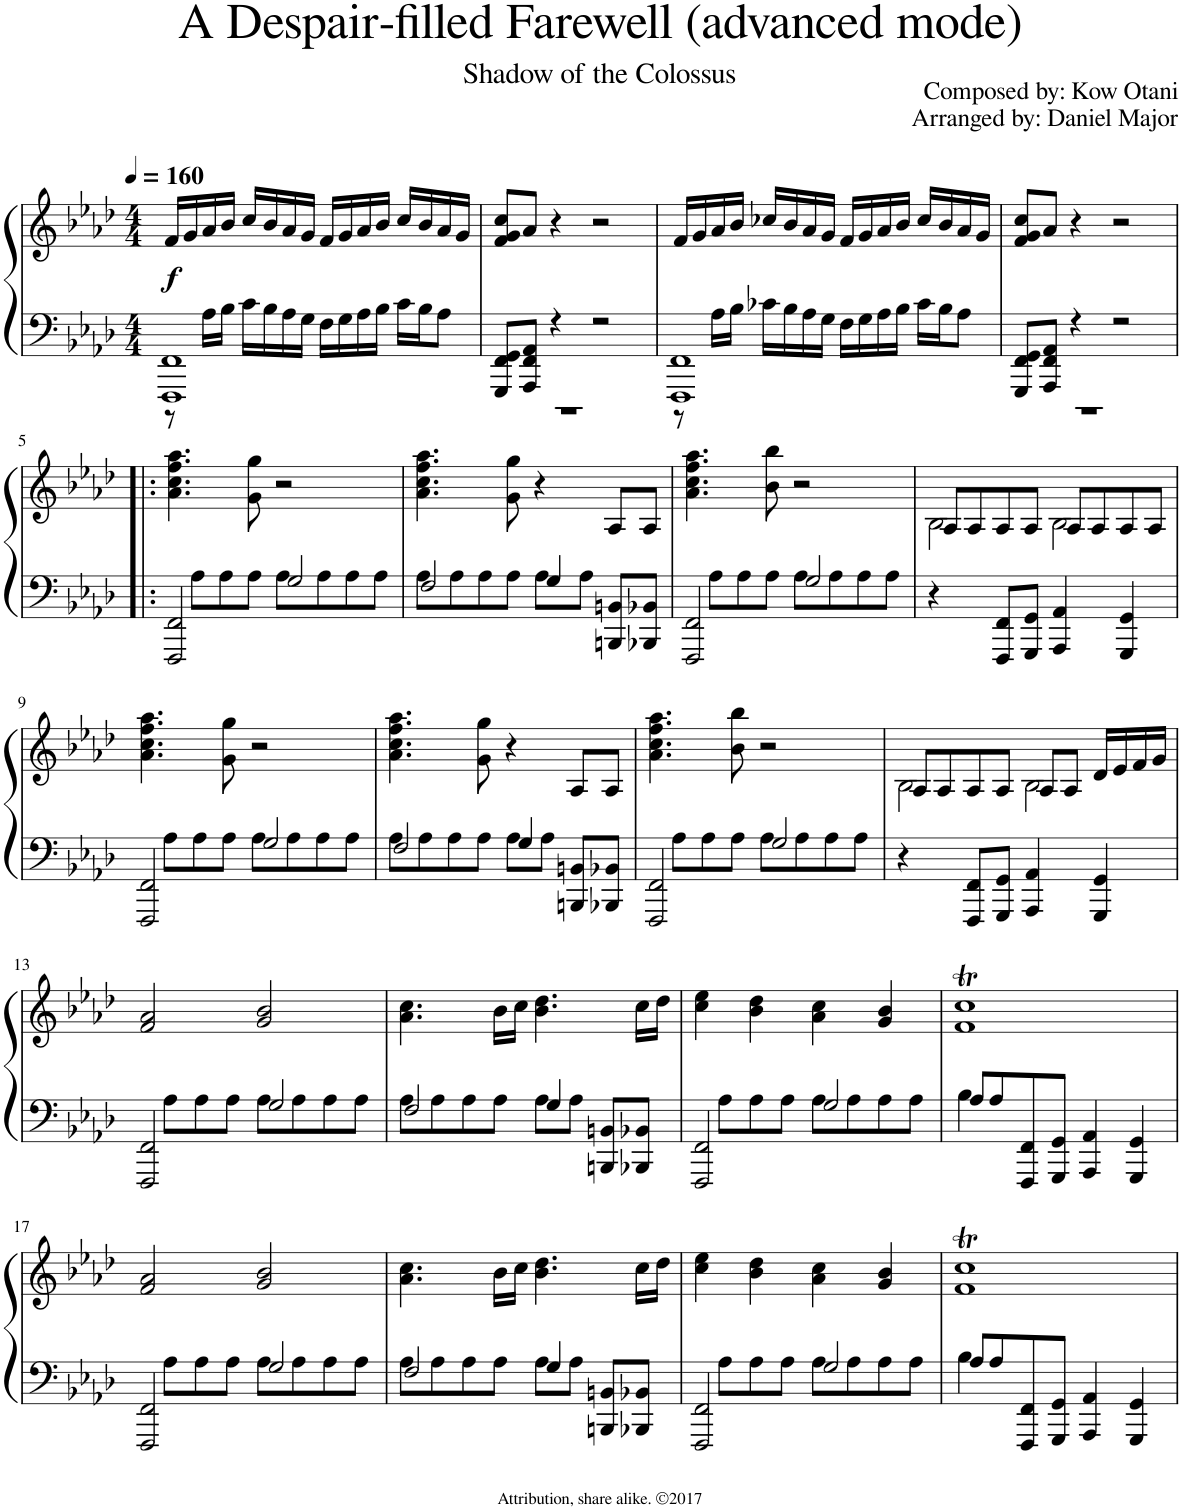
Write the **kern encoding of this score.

**kern	**kern	**dynam
*part1	*part1	*part1
*staff2	*staff1	*staff1/2
*I"Piano	*	*
*I'Pno.	*	*
*clefF4	*clefG2	*
*k[b-e-a-d-]	*k[b-e-a-d-]	*
*M4/4	*M4/4	*
*MM160	*MM160	*
=1	=1	=1
*^	*	*
!	!	!	!LO:DY:b
1FFF 1FF	8r	16f/LL	f
.	.	16g/	.
.	16A-\LL	16a-/	.
.	16B-\JJ	16b-/JJ	.
.	16c\LL	16cc/LL	.
.	16B-\	16b-/	.
.	16A-\	16a-/	.
.	16G\JJ	16g/JJ	.
.	16F\LL	16f/LL	.
.	16G\	16g/	.
.	16A-\	16a-/	.
.	16B-\JJ	16b-/JJ	.
.	16c\LL	16cc/LL	.
.	16B-\J	16b-/	.
.	8A-\J	16a-/	.
.	.	16g/JJ	.
=2	=2	=2	=2
8GGG/ 8FF/ 8GG/L	1r	8f/ 8g/ 8cc/L	.
8AAA-/ 8FF/ 8AA-/J	.	8a-/J	.
4r	.	4r	.
2r	.	2r	.
=3	=3	=3	=3
1FFF 1FF	8r	16f/LL	.
.	.	16g/	.
.	16A-\LL	16a-/	.
.	16B-\JJ	16b-/JJ	.
.	16c-X\LL	16cc-X/LL	.
.	16B-\	16b-/	.
.	16A-\	16a-/	.
.	16G\JJ	16g/JJ	.
.	16F\LL	16f/LL	.
.	16G\	16g/	.
.	16A-\	16a-/	.
.	16B-\JJ	16b-/JJ	.
.	16c-\LL	16cc-/LL	.
.	16B-\J	16b-/	.
.	8A-\J	16a-/	.
.	.	16g/JJ	.
=4	=4	=4	=4
8GGG/ 8FF/ 8GG/L	1r	8f/ 8g/ 8cc/L	.
8AAA-/ 8FF/ 8AA-/J	.	8a-/J	.
4r	.	4r	.
2r	.	2r	.
!!LO:LB:g=z
=5!|:	=5!|:	=5!|:	=5!|:
2FFF/ 2FF/	8ryy	4.a-\ 4.cc\ 4.ff\ 4.aa-\	.
.	8A-\L	.	.
.	8A-\	.	.
.	8A-\J	8g\ 8gg\	.
2G/	8A-\L	2r	.
.	8A-\	.	.
.	8A-\	.	.
.	8A-\J	.	.
=6	=6	=6	=6
2F/	8A-\L	4.a-\ 4.cc\ 4.ff\ 4.aa-\	.
.	8A-\	.	.
.	8A-\	.	.
.	8A-\J	8g\ 8gg\	.
4G/	8A-\L	4r	.
.	8A-\J	.	.
8BBBn/ 8BBn/L	8ryy	8A-/L	.
8BBB-X/ 8BB-X/J	8ryy	8A-/J	.
=7	=7	=7	=7
2FFF/ 2FF/	8ryy	4.a-\ 4.cc\ 4.ff\ 4.aa-\	.
.	8A-\L	.	.
.	8A-\	.	.
.	8A-\J	8b-\ 8bb-\	.
2G/	8A-\L	2r	.
.	8A-\	.	.
.	8A-\	.	.
.	8A-\J	.	.
*v	*v	*	*
=8	=8	=8
*	*^	*
4r	8A-/L	2B-\	.
.	8A-/	.	.
8FFF/ 8FF/L	8A-/	.	.
8GGG/ 8GG/J	8A-/J	.	.
4AAA-/ 4AA-/	8A-/L	2B-\	.
.	8A-/	.	.
4GGG/ 4GG/	8A-/	.	.
.	8A-/J	.	.
*	*v	*v	*
!!LO:LB:g=z
=9	=9	=9
*^	*	*
2FFF/ 2FF/	8ryy	4.a-\ 4.cc\ 4.ff\ 4.aa-\	.
.	8A-\L	.	.
.	8A-\	.	.
.	8A-\J	8g\ 8gg\	.
2G/	8A-\L	2r	.
.	8A-\	.	.
.	8A-\	.	.
.	8A-\J	.	.
=10	=10	=10	=10
2F/	8A-\L	4.a-\ 4.cc\ 4.ff\ 4.aa-\	.
.	8A-\	.	.
.	8A-\	.	.
.	8A-\J	8g\ 8gg\	.
4G/	8A-\L	4r	.
.	8A-\J	.	.
8BBBn/ 8BBn/L	8ryy	8A-/L	.
8BBB-X/ 8BB-X/J	8ryy	8A-/J	.
=11	=11	=11	=11
2FFF/ 2FF/	8ryy	4.a-\ 4.cc\ 4.ff\ 4.aa-\	.
.	8A-\L	.	.
.	8A-\	.	.
.	8A-\J	8b-\ 8bb-\	.
2G/	8A-\L	2r	.
.	8A-\	.	.
.	8A-\	.	.
.	8A-\J	.	.
*v	*v	*	*
=12	=12	=12
*	*^	*
4r	8A-/L	2B-\	.
.	8A-/	.	.
8FFF/ 8FF/L	8A-/	.	.
8GGG/ 8GG/J	8A-/J	.	.
4AAA-/ 4AA-/	8A-/L	2B-\	.
.	8A-/J	.	.
4GGG/ 4GG/	16d-/LL	.	.
.	16e-/	.	.
.	16f/	.	.
.	16g/JJ	.	.
*	*v	*v	*
!!LO:LB:g=z
=13	=13	=13
*^	*	*
2FFF/ 2FF/	8ryy	2f/ 2a-/	.
.	8A-\L	.	.
.	8A-\	.	.
.	8A-\J	.	.
2G/	8A-\L	2g/ 2b-/	.
.	8A-\	.	.
.	8A-\	.	.
.	8A-\J	.	.
=14	=14	=14	=14
2F/	8A-\L	4.a-\ 4.cc\	.
.	8A-\	.	.
.	8A-\	.	.
.	8A-\J	16b-\LL	.
.	.	16cc\JJ	.
4G/	8A-\L	4.b-\ 4.dd-\	.
.	8A-\J	.	.
8BBBn/ 8BBn/L	8ryy	.	.
8BBB-X/ 8BB-X/J	8ryy	16cc\LL	.
.	.	16dd-\JJ	.
=15	=15	=15	=15
2FFF/ 2FF/	8ryy	4cc\ 4ee-\	.
.	8A-\L	.	.
.	8A-\	4b-\ 4dd-\	.
.	8A-\J	.	.
2G/	8A-\L	4a-\ 4cc\	.
.	8A-\	.	.
.	8A-\	4g/ 4b-/	.
.	8A-\J	.	.
=16	=16	=16	=16
*	*	*^	*
8A-/L	4B-\	1cct	1f	.
8A-/	.	.	.	.
8FFF/ 8FF/	2.ryy	.	.	.
8GGG/ 8GG/J	.	.	.	.
4AAA-/ 4AA-/	.	.	.	.
4GGG/ 4GG/	.	.	.	.
*	*	*v	*v	*
!!LO:LB:g=z
=17	=17	=17	=17
2FFF/ 2FF/	8ryy	2f/ 2a-/	.
.	8A-\L	.	.
.	8A-\	.	.
.	8A-\J	.	.
2G/	8A-\L	2g/ 2b-/	.
.	8A-\	.	.
.	8A-\	.	.
.	8A-\J	.	.
=18	=18	=18	=18
2F/	8A-\L	4.a-\ 4.cc\	.
.	8A-\	.	.
.	8A-\	.	.
.	8A-\J	16b-\LL	.
.	.	16cc\JJ	.
4G/	8A-\L	4.b-\ 4.dd-\	.
.	8A-\J	.	.
8BBBn/ 8BBn/L	8ryy	.	.
8BBB-X/ 8BB-X/J	8ryy	16cc\LL	.
.	.	16dd-\JJ	.
=19	=19	=19	=19
2FFF/ 2FF/	8ryy	4cc\ 4ee-\	.
.	8A-\L	.	.
.	8A-\	4b-\ 4dd-\	.
.	8A-\J	.	.
2G/	8A-\L	4a-\ 4cc\	.
.	8A-\	.	.
.	8A-\	4g/ 4b-/	.
.	8A-\J	.	.
=20	=20	=20	=20
*	*	*^	*
8A-/L	4B-\	1cct	1f	.
8A-/	.	.	.	.
8FFF/ 8FF/	2.ryy	.	.	.
8GGG/ 8GG/J	.	.	.	.
4AAA-/ 4AA-/	.	.	.	.
4GGG/ 4GG/	.	.	.	.
*v	*v	*	*	*
*	*v	*v	*
=	=	=
*-	*-	*-
